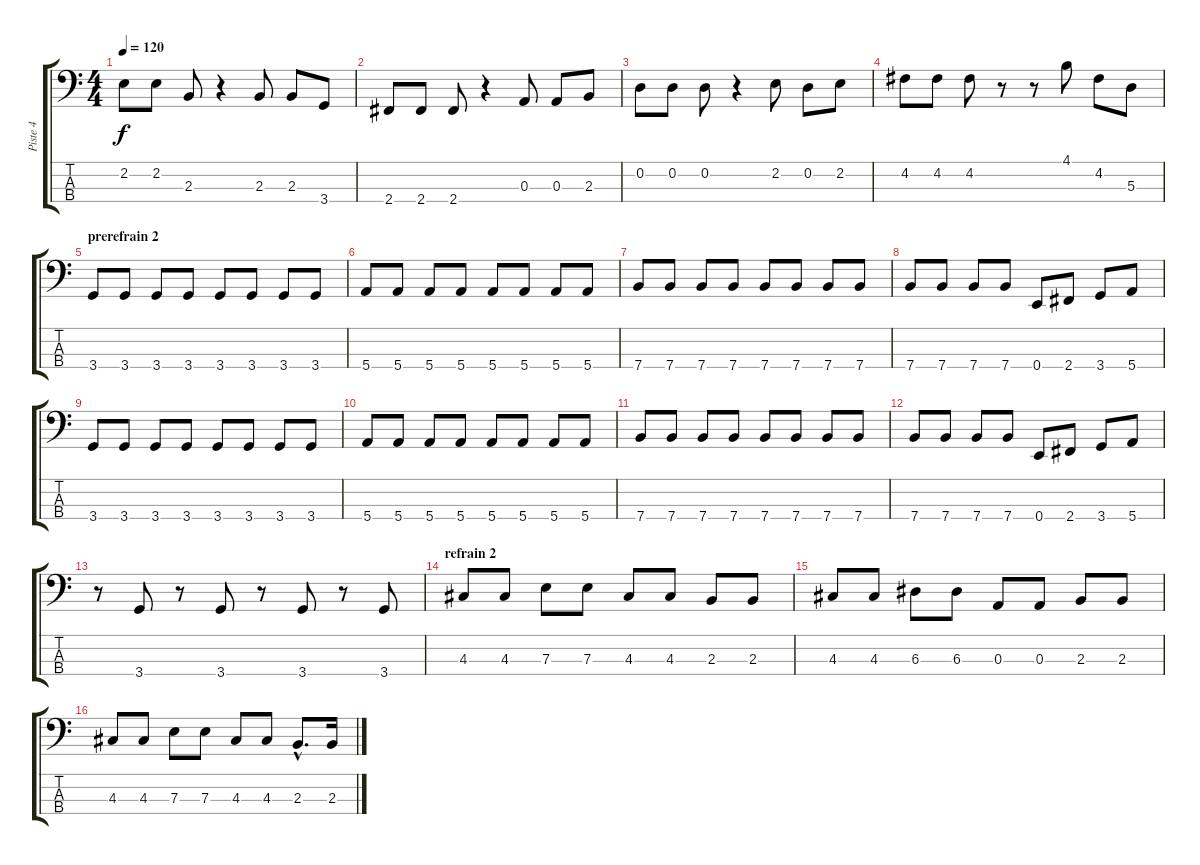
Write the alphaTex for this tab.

\track ("Piste 4" "Piste 4") {instrument acousticbass}
\staff {score tabs}
\tuning (G2 D2 A1 E1) {hide}
\ts (4 4)
\tempo 120
\clef f4
\ks c
2.2.8{dy f} 2.2.8 2.3.8 r.4 2.3.8 2.3.8 3.4.8 |
2.4.8 2.4.8 2.4.8 r.4 0.3.8 0.3.8 2.3.8 |
0.2.8 0.2.8 0.2.8 r.4 2.2.8 0.2.8 2.2.8 |
4.2.8 4.2.8 4.2.8 r.8 r.8 4.1.8 4.2.8 5.3.8 |
\section ("" "prerefrain 2")
3.4.8 3.4.8 3.4.8 3.4.8 3.4.8 3.4.8 3.4.8 3.4.8 |
5.4.8 5.4.8 5.4.8 5.4.8 5.4.8 5.4.8 5.4.8 5.4.8 |
7.4.8 7.4.8 7.4.8 7.4.8 7.4.8 7.4.8 7.4.8 7.4.8 |
7.4.8 7.4.8 7.4.8 7.4.8 0.4.8 2.4.8 3.4.8 5.4.8 |
3.4.8 3.4.8 3.4.8 3.4.8 3.4.8 3.4.8 3.4.8 3.4.8 |
5.4.8 5.4.8 5.4.8 5.4.8 5.4.8 5.4.8 5.4.8 5.4.8 |
7.4.8 7.4.8 7.4.8 7.4.8 7.4.8 7.4.8 7.4.8 7.4.8 |
7.4.8 7.4.8 7.4.8 7.4.8 0.4.8 2.4.8 3.4.8 5.4.8 |
r.8 3.4.8 r.8 3.4.8 r.8 3.4.8 r.8 3.4.8 |
\section ("" "refrain 2")
4.3.8 4.3.8 7.3.8 7.3.8 4.3.8 4.3.8 2.3.8 2.3.8 |
4.3.8 4.3.8 6.3.8 6.3.8 0.3.8 0.3.8 2.3.8 2.3.8 |
4.3.8 4.3.8 7.3.8 7.3.8 4.3.8 4.3.8 2.3{hac}.8{d} 2.3.16
